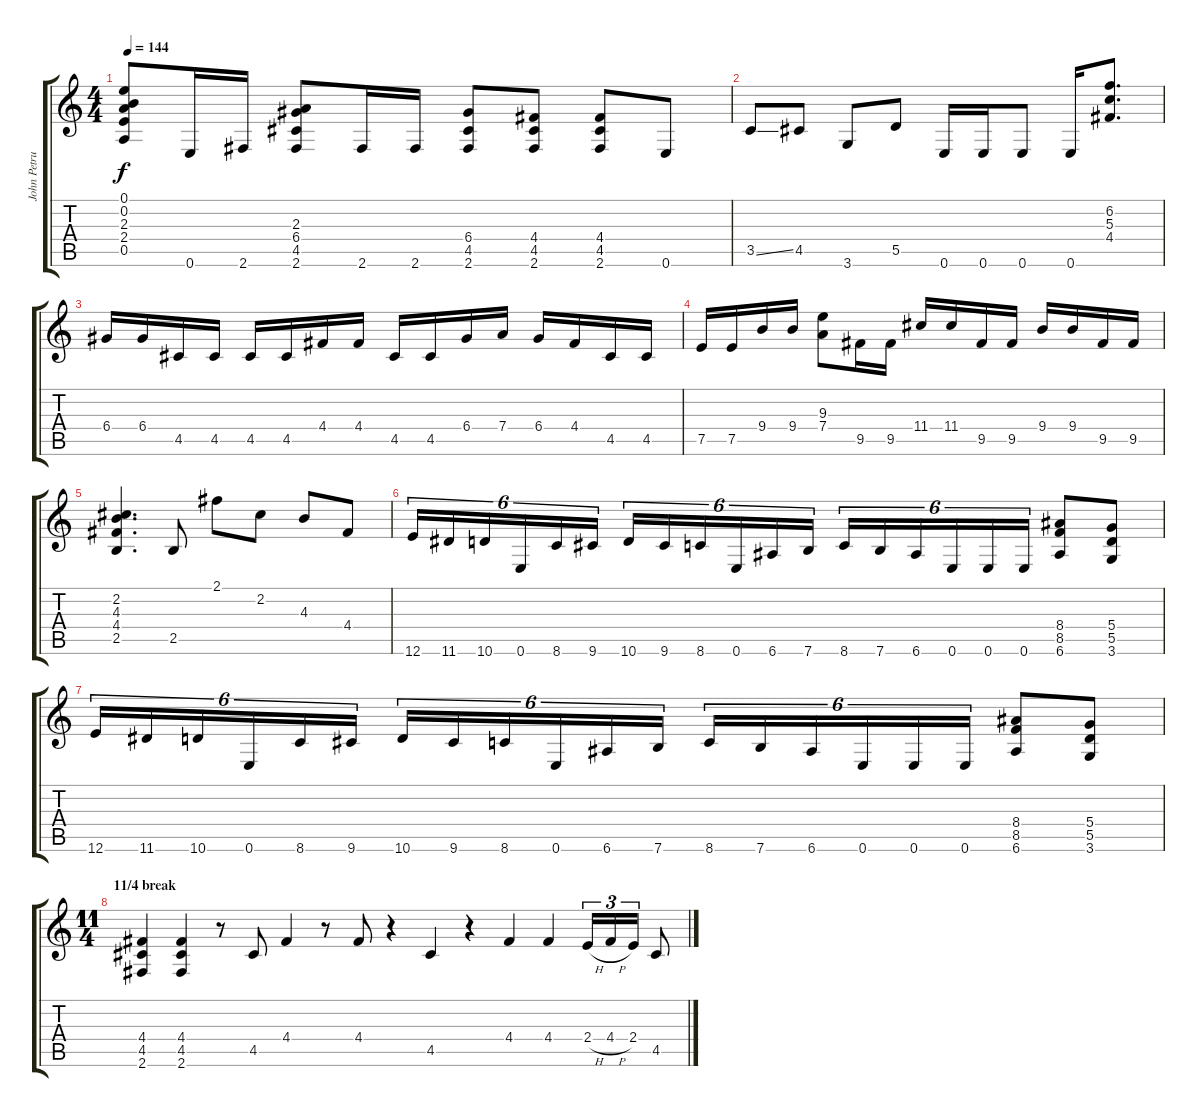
\track ("John Petrucci - guitar" "John Petru") {instrument distortionguitar}
\staff {score tabs}
\tuning (E4 B3 G3 D3 A2 E2) {hide}
\ts (4 4)
\tempo 144
\clef g2
\ks c
(0.1{t} 0.2{t} 2.3{t} 2.4{t} 0.5{t}).8{dy f} 0.6.16 2.6.16 (2.3 6.4 4.5 2.6).8 2.6.16 2.6.16 (6.4 4.5 2.6).8 (4.4 4.5 2.6).8 (4.4 4.5 2.6).8 0.6.8 |
3.5{ss}.8 4.5.8 3.6.8 5.5.8 0.6.16 0.6.16 0.6.8 0.6.16 (6.2 5.3 4.4).8{d} |
6.4.16 6.4.16 4.5.16 4.5.16 4.5.16 4.5.16 4.4.16 4.4.16 4.5.16 4.5.16 6.4.16 7.4.16 6.4.16 4.4.16 4.5.16 4.5.16 |
7.5.16 7.5.16 9.4.16 9.4.16 (9.3 7.4).8 9.5.16 9.5.16 11.4.16 11.4.16 9.5.16 9.5.16 9.4.16 9.4.16 9.5.16 9.5.16 |
(2.2 4.3 4.4 2.5).4{d} 2.5.8 2.1.8 2.2.8 4.3.8 4.4.8 |
12.6.16{tu (6 4)} 11.6.16{tu (6 4)} 10.6.16{tu (6 4)} 0.6.16{tu (6 4)} 8.6.16{tu (6 4)} 9.6.16{tu (6 4)} 10.6.16{tu (6 4)} 9.6.16{tu (6 4)} 8.6.16{tu (6 4)} 0.6.16{tu (6 4)} 6.6.16{tu (6 4)} 7.6.16{tu (6 4)} 8.6.16{tu (6 4)} 7.6.16{tu (6 4)} 6.6.16{tu (6 4)} 0.6.16{tu (6 4)} 0.6.16{tu (6 4)} 0.6.16{tu (6 4)} (8.4 8.5 6.6).8 (5.4 5.5 3.6).8 |
12.6.16{tu (6 4)} 11.6.16{tu (6 4)} 10.6.16{tu (6 4)} 0.6.16{tu (6 4)} 8.6.16{tu (6 4)} 9.6.16{tu (6 4)} 10.6.16{tu (6 4)} 9.6.16{tu (6 4)} 8.6.16{tu (6 4)} 0.6.16{tu (6 4)} 6.6.16{tu (6 4)} 7.6.16{tu (6 4)} 8.6.16{tu (6 4)} 7.6.16{tu (6 4)} 6.6.16{tu (6 4)} 0.6.16{tu (6 4)} 0.6.16{tu (6 4)} 0.6.16{tu (6 4)} (8.4 8.5 6.6).8 (5.4 5.5 3.6).8 |
\ts (11 4)
\section ("" "11/4 break")
(4.4 4.5 2.6).4 (4.4 4.5 2.6).4 r.8 4.5.8 4.4.4 r.8 4.4.8 r.4 4.5.4 r.4 4.4.4 4.4.4 2.4{h}.16{tu (3 2)} 4.4{h}.16{tu (3 2)} 2.4.16{tu (3 2)} 4.5.8
